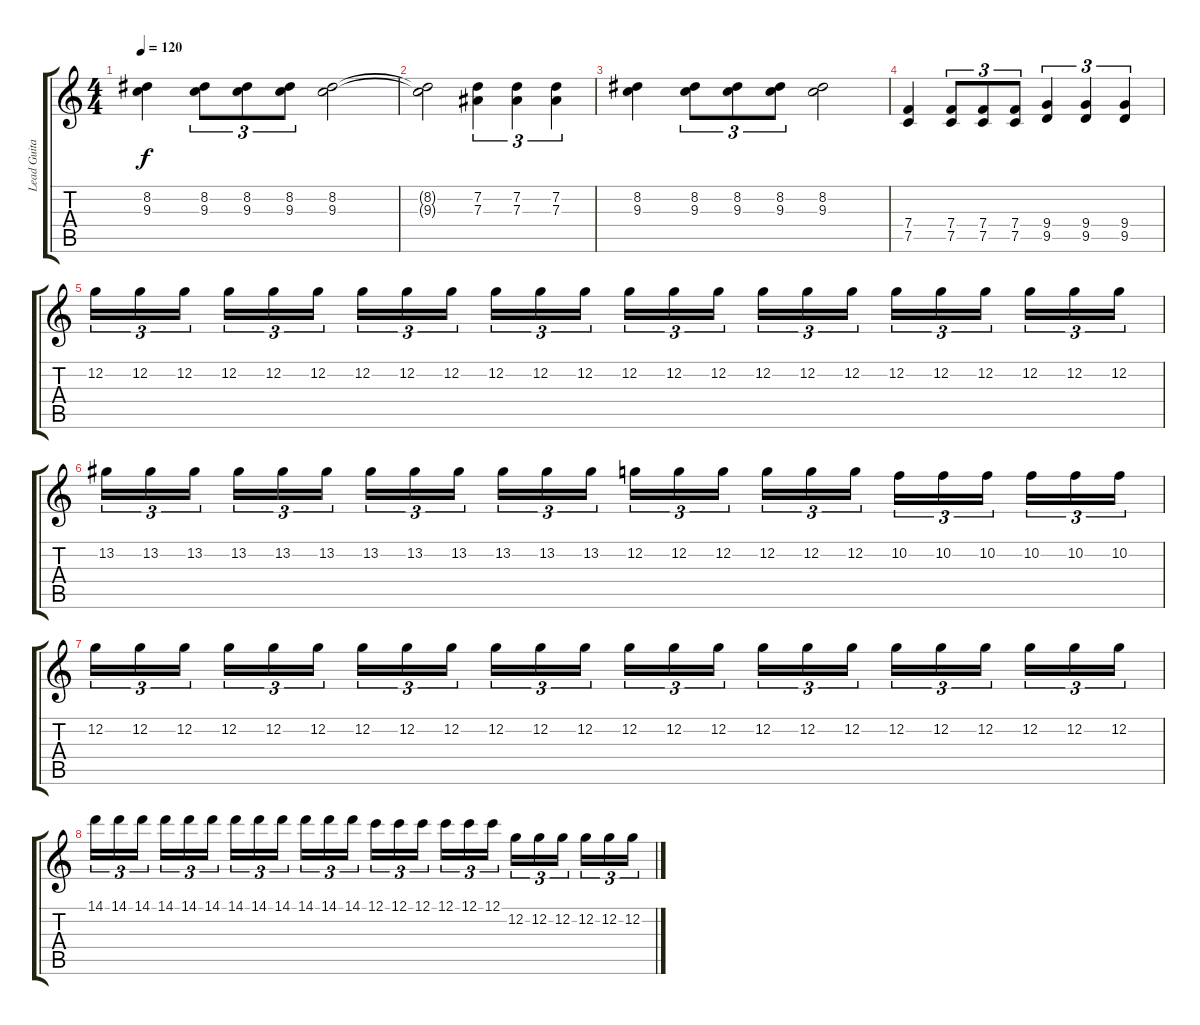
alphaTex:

\track ("Lead Guitar" "Lead Guita") {instrument overdrivenguitar}
\staff {score tabs}
\tuning (C4 G3 Eb3 Bb2 F2 C2) {hide}
\ts (4 4)
\tempo 120
\clef g2
\ks c
(8.2 9.3).4{dy f} (8.2 9.3).8{tu (3 2)} (8.2 9.3).8{tu (3 2)} (8.2 9.3).8{tu (3 2)} (8.2 9.3).2 |
(8.2{t} 9.3{t}).2 (7.2 7.3).4{tu (3 2)} (7.2 7.3).4{tu (3 2)} (7.2 7.3).4{tu (3 2)} |
(8.2 9.3).4 (8.2 9.3).8{tu (3 2)} (8.2 9.3).8{tu (3 2)} (8.2 9.3).8{tu (3 2)} (8.2 9.3).2 |
(7.4 7.5).4 (7.4 7.5).8{tu (3 2)} (7.4 7.5).8{tu (3 2)} (7.4 7.5).8{tu (3 2)} (9.4 9.5).4{tu (3 2)} (9.4 9.5).4{tu (3 2)} (9.4 9.5).4{tu (3 2)} |
12.2.16{tu (3 2)} 12.2.16{tu (3 2)} 12.2.16{tu (3 2)} 12.2.16{tu (3 2)} 12.2.16{tu (3 2)} 12.2.16{tu (3 2)} 12.2.16{tu (3 2)} 12.2.16{tu (3 2)} 12.2.16{tu (3 2)} 12.2.16{tu (3 2)} 12.2.16{tu (3 2)} 12.2.16{tu (3 2)} 12.2.16{tu (3 2)} 12.2.16{tu (3 2)} 12.2.16{tu (3 2)} 12.2.16{tu (3 2)} 12.2.16{tu (3 2)} 12.2.16{tu (3 2)} 12.2.16{tu (3 2)} 12.2.16{tu (3 2)} 12.2.16{tu (3 2)} 12.2.16{tu (3 2)} 12.2.16{tu (3 2)} 12.2.16{tu (3 2)} |
13.2.16{tu (3 2)} 13.2.16{tu (3 2)} 13.2.16{tu (3 2)} 13.2.16{tu (3 2)} 13.2.16{tu (3 2)} 13.2.16{tu (3 2)} 13.2.16{tu (3 2)} 13.2.16{tu (3 2)} 13.2.16{tu (3 2)} 13.2.16{tu (3 2)} 13.2.16{tu (3 2)} 13.2.16{tu (3 2)} 12.2.16{tu (3 2)} 12.2.16{tu (3 2)} 12.2.16{tu (3 2)} 12.2.16{tu (3 2)} 12.2.16{tu (3 2)} 12.2.16{tu (3 2)} 10.2.16{tu (3 2)} 10.2.16{tu (3 2)} 10.2.16{tu (3 2)} 10.2.16{tu (3 2)} 10.2.16{tu (3 2)} 10.2.16{tu (3 2)} |
12.2.16{tu (3 2)} 12.2.16{tu (3 2)} 12.2.16{tu (3 2)} 12.2.16{tu (3 2)} 12.2.16{tu (3 2)} 12.2.16{tu (3 2)} 12.2.16{tu (3 2)} 12.2.16{tu (3 2)} 12.2.16{tu (3 2)} 12.2.16{tu (3 2)} 12.2.16{tu (3 2)} 12.2.16{tu (3 2)} 12.2.16{tu (3 2)} 12.2.16{tu (3 2)} 12.2.16{tu (3 2)} 12.2.16{tu (3 2)} 12.2.16{tu (3 2)} 12.2.16{tu (3 2)} 12.2.16{tu (3 2)} 12.2.16{tu (3 2)} 12.2.16{tu (3 2)} 12.2.16{tu (3 2)} 12.2.16{tu (3 2)} 12.2.16{tu (3 2)} |
14.1.16{tu (3 2)} 14.1.16{tu (3 2)} 14.1.16{tu (3 2)} 14.1.16{tu (3 2)} 14.1.16{tu (3 2)} 14.1.16{tu (3 2)} 14.1.16{tu (3 2)} 14.1.16{tu (3 2)} 14.1.16{tu (3 2)} 14.1.16{tu (3 2)} 14.1.16{tu (3 2)} 14.1.16{tu (3 2)} 12.1.16{tu (3 2)} 12.1.16{tu (3 2)} 12.1.16{tu (3 2)} 12.1.16{tu (3 2)} 12.1.16{tu (3 2)} 12.1.16{tu (3 2)} 12.2.16{tu (3 2)} 12.2.16{tu (3 2)} 12.2.16{tu (3 2)} 12.2.16{tu (3 2)} 12.2.16{tu (3 2)} 12.2.16{tu (3 2)}
